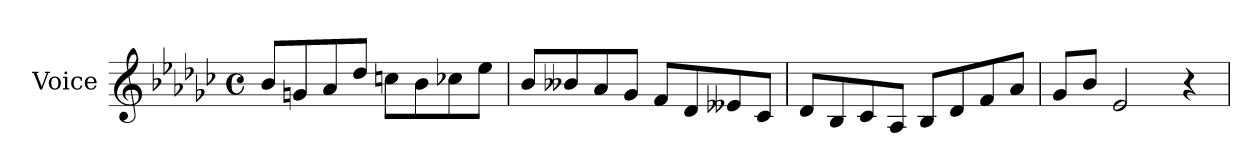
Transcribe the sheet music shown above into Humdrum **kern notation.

**kern
*part1
*staff1
*I"Voice
*I'Voice
*clefG2
*k[b-e-a-d-g-c-]
*M4/4
*met(c)
=1
8b-/L
8gn/
8a-/
8dd-/J
8ccn\L
8b-\
8cc-X\
8ee-\J
=2
8b-/L
8b--X/
8a-/
8g-/J
8f/L
8d-/
8e--X/
8c-/J
=3
8d-/L
8B-/
8c-/
8A-/J
8B-/L
8d-/
8f/
8a-/J
=4
8g-/L
8b-/J
2e-/
4r
=
*-
